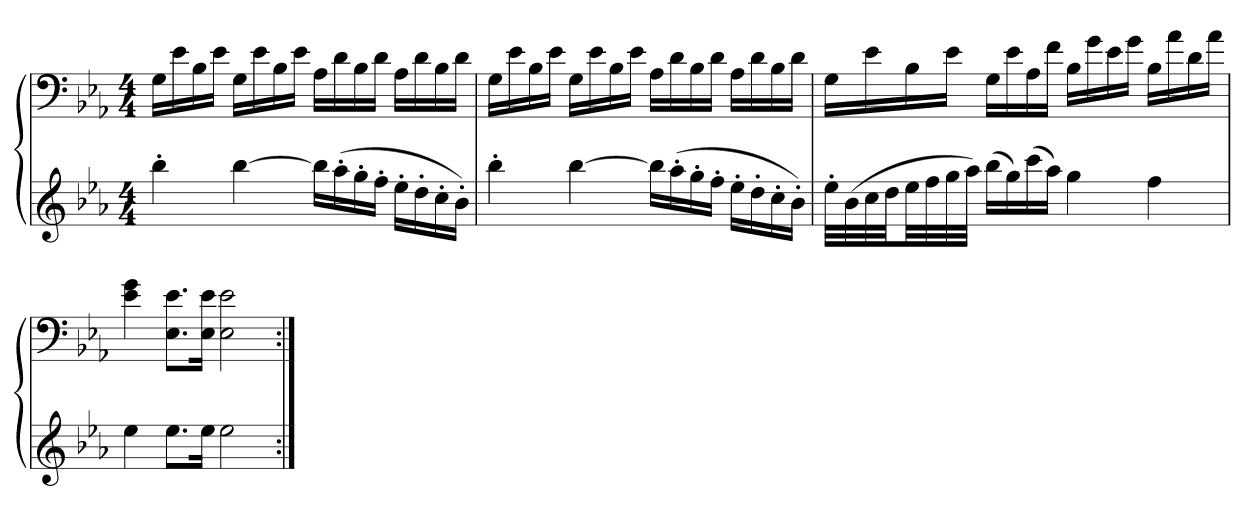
**kern	**kern
*part1	*part1
*staff2	*staff1
*clefG2	*clefF4
*k[b-e-a-]	*k[b-e-a-]
*c:	*c:
*M4/4	*M4/4
=	=
4bb-'	16GLL
.	16e-
.	16B-
.	16e-JJ
[4bb-	16GLL
.	16e-
.	16B-
.	16e-JJ
16bb-LL]	16A-LL
(16aa-'	16d
16gg'	16B-
16ff'JJ	16dJJ
16ee-'LL	16A-LL
16dd'	16d
16cc'	16B-
16b-'JJ)	16dJJ
=	=
4bb-'	16GLL
.	16e-
.	16B-
.	16e-JJ
[4bb-	16GLL
.	16e-
.	16B-
.	16e-JJ
16bb-LL]	16A-LL
(16aa-'	16d
16gg'	16B-
16ff'JJ	16dJJ
16ee-'LL	16A-LL
16dd'	16d
16cc'	16B-
16b-'JJ)	16dJJ
=	=
32ee-'LLL	16GLL
(32b-	.
32cc	16e-
32ddJJ	.
32ee-LL	16B-
32ff	.
32gg	16e-JJ
32aa-JJJ)	.
(16bb-LL	16GLL
16gg)	16e-
(16ccc	16A-
16aa-JJ)	16fJJ
4gg	16B-LL
.	16g
.	16e-
.	16gJJ
4ff	16B-LL
.	16a-
.	16d
.	16a-JJ
=	=
4ee-	4e- 4g
8.ee-L	8.E- 8.e-L
16ee-Jk	16E- 16e-Jk
2ee-	2E- 2e-
=:|!	=:|!
*-	*-
